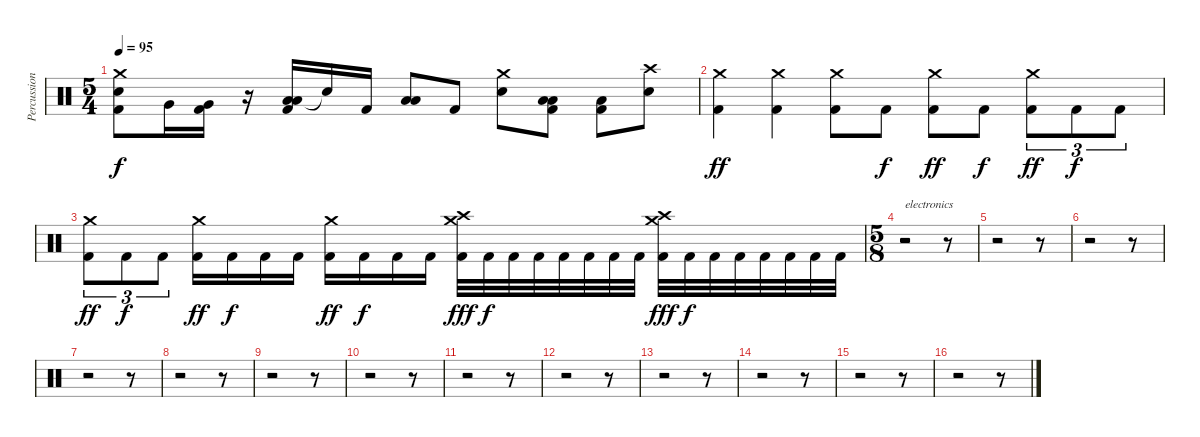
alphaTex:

\track ("Percussion" "Percussion") {instrument percussion}
\staff {score}
\articulation defaults
\ts (5 4)
\tempo 95
\clef neutral
\ks c
("Crash medium (hit)" "Snare (hit) 2" "Kick (hit) 2").8{dy f} "Very Low Tom (hit)".16 ("Very Low Tom (hit)" "Kick (hit) 2").16 r.16 ("Low Tom (hit)" "Low Floor Tom (hit)" "Kick (hit) 2").16 "Snare (hit)"{t}.16 "Kick (hit) 2".16 ("Low Tom (hit)" "Low Floor Tom (hit)").8 "Kick (hit) 2".8 ("Crash medium (hit)" "Snare (hit) 2").8 ("Low Tom (hit)" "Low Floor Tom (hit)" "Kick (hit) 2").8 ("Low Floor Tom (hit)" "Kick (hit) 2").8 ("Crash high (hit)" "Snare (hit) 2").8 |
("Crash medium (hit)" "Kick (hit) 2").4{dy ff} ("Crash medium (hit)" "Kick (hit) 2").4 ("Crash medium (hit)" "Kick (hit) 2").8 "Kick (hit) 2".8{dy f} ("Crash medium (hit)" "Kick (hit) 2").8{dy ff} "Kick (hit) 2".8{dy f} ("Crash medium (hit)" "Kick (hit) 2").8{tu (3 2) dy ff} "Kick (hit) 2".8{tu (3 2) dy f} "Kick (hit) 2".8{tu (3 2)} |
("Crash medium (hit)" "Kick (hit) 2").8{tu (3 2) dy ff} "Kick (hit) 2".8{tu (3 2) dy f} "Kick (hit) 2".8{tu (3 2)} ("Crash medium (hit)" "Kick (hit) 2").16{dy ff} "Kick (hit) 2".16{dy f} "Kick (hit) 2".16 "Kick (hit) 2".16 ("Crash medium (hit)" "Kick (hit) 2").16{dy ff} "Kick (hit) 2".16{dy f} "Kick (hit) 2".16 "Kick (hit) 2".16 ("Crash medium (hit)" "Crash high (hit)" "Kick (hit) 2").32{dy fff} "Kick (hit) 2".32{dy f} "Kick (hit) 2".32 "Kick (hit) 2".32 "Kick (hit) 2".32 "Kick (hit) 2".32 "Kick (hit) 2".32 "Kick (hit) 2".32 ("Crash medium (hit)" "Crash high (hit)" "Kick (hit) 2").32{dy fff} "Kick (hit) 2".32{dy f} "Kick (hit) 2".32 "Kick (hit) 2".32 "Kick (hit) 2".32 "Kick (hit) 2".32 "Kick (hit) 2".32 "Kick (hit) 2".32 |
\ts (5 8)
r.2{txt "electronics"} r.8 |
r.2 r.8 |
r.2 r.8 |
r.2 r.8 |
r.2 r.8 |
r.2 r.8 |
r.2 r.8 |
r.2 r.8 |
r.2 r.8 |
r.2 r.8 |
r.2 r.8 |
r.2 r.8 |
r.2 r.8
